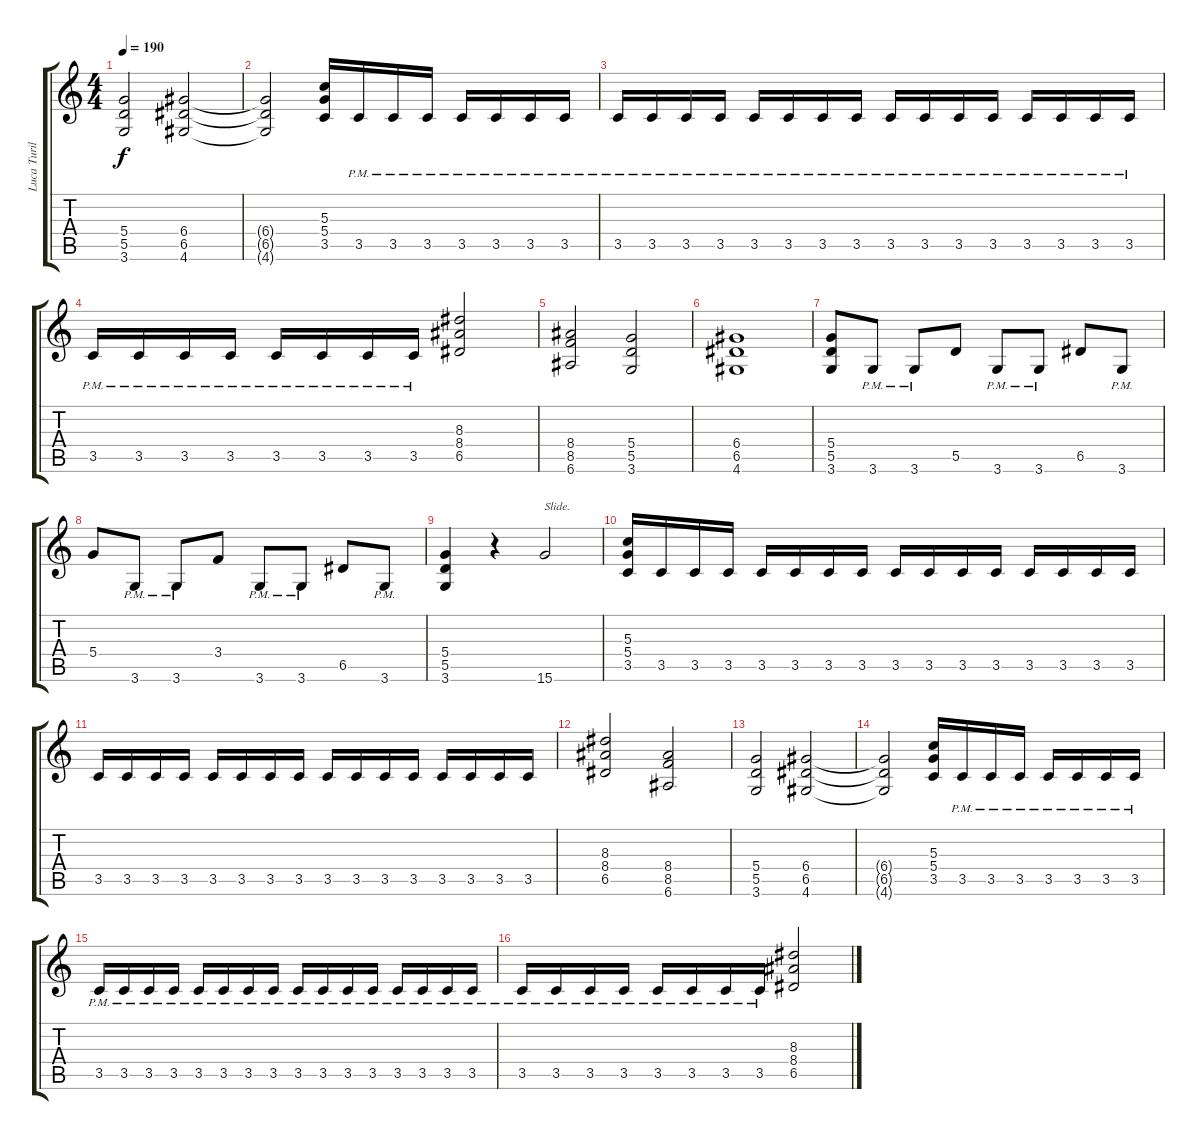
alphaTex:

\track ("Luca Turili" "Luca Turil") {instrument distortionguitar}
\staff {score tabs}
\tuning (E4 B3 G3 D3 A2 E2) {hide}
\ts (4 4)
\tempo 190
\clef g2
\ks c
(5.4 5.5 3.6).2{dy f} (6.4 6.5 4.6).2 |
(6.4{t} 6.5{t} 4.6{t}).2 (5.3 5.4 3.5).16 3.5{pm}.16 3.5{pm}.16 3.5{pm}.16 3.5{pm}.16 3.5{pm}.16 3.5{pm}.16 3.5{pm}.16 |
3.5{pm}.16 3.5{pm}.16 3.5{pm}.16 3.5{pm}.16 3.5{pm}.16 3.5{pm}.16 3.5{pm}.16 3.5{pm}.16 3.5{pm}.16 3.5{pm}.16 3.5{pm}.16 3.5{pm}.16 3.5{pm}.16 3.5{pm}.16 3.5{pm}.16 3.5{pm}.16 |
3.5{pm}.16 3.5{pm}.16 3.5{pm}.16 3.5{pm}.16 3.5{pm}.16 3.5{pm}.16 3.5{pm}.16 3.5{pm}.16 (8.3 8.4 6.5).2 |
(8.4 8.5 6.6).2 (5.4 5.5 3.6).2 |
(6.4 6.5 4.6).1 |
(5.4 5.5 3.6).8 3.6{pm}.8 3.6{pm}.8 5.5.8 3.6{pm}.8 3.6{pm}.8 6.5.8 3.6{pm}.8 |
5.4.8 3.6{pm}.8 3.6{pm}.8 3.4.8 3.6{pm}.8 3.6{pm}.8 6.5.8 3.6{pm}.8 |
(5.4 5.5 3.6).4 r.4 15.6.2{txt "Slide."} |
(5.3 5.4 3.5).16 3.5.16 3.5.16 3.5.16 3.5.16 3.5.16 3.5.16 3.5.16 3.5.16 3.5.16 3.5.16 3.5.16 3.5.16 3.5.16 3.5.16 3.5.16 |
3.5.16 3.5.16 3.5.16 3.5.16 3.5.16 3.5.16 3.5.16 3.5.16 3.5.16 3.5.16 3.5.16 3.5.16 3.5.16 3.5.16 3.5.16 3.5.16 |
(8.3 8.4 6.5).2 (8.4 8.5 6.6).2 |
(5.4 5.5 3.6).2 (6.4 6.5 4.6).2 |
(6.4{t} 6.5{t} 4.6{t}).2 (5.3 5.4 3.5).16 3.5{pm}.16 3.5{pm}.16 3.5{pm}.16 3.5{pm}.16 3.5{pm}.16 3.5{pm}.16 3.5{pm}.16 |
3.5{pm}.16 3.5{pm}.16 3.5{pm}.16 3.5{pm}.16 3.5{pm}.16 3.5{pm}.16 3.5{pm}.16 3.5{pm}.16 3.5{pm}.16 3.5{pm}.16 3.5{pm}.16 3.5{pm}.16 3.5{pm}.16 3.5{pm}.16 3.5{pm}.16 3.5{pm}.16 |
3.5{pm}.16 3.5{pm}.16 3.5{pm}.16 3.5{pm}.16 3.5{pm}.16 3.5{pm}.16 3.5{pm}.16 3.5{pm}.16 (8.3 8.4 6.5).2
